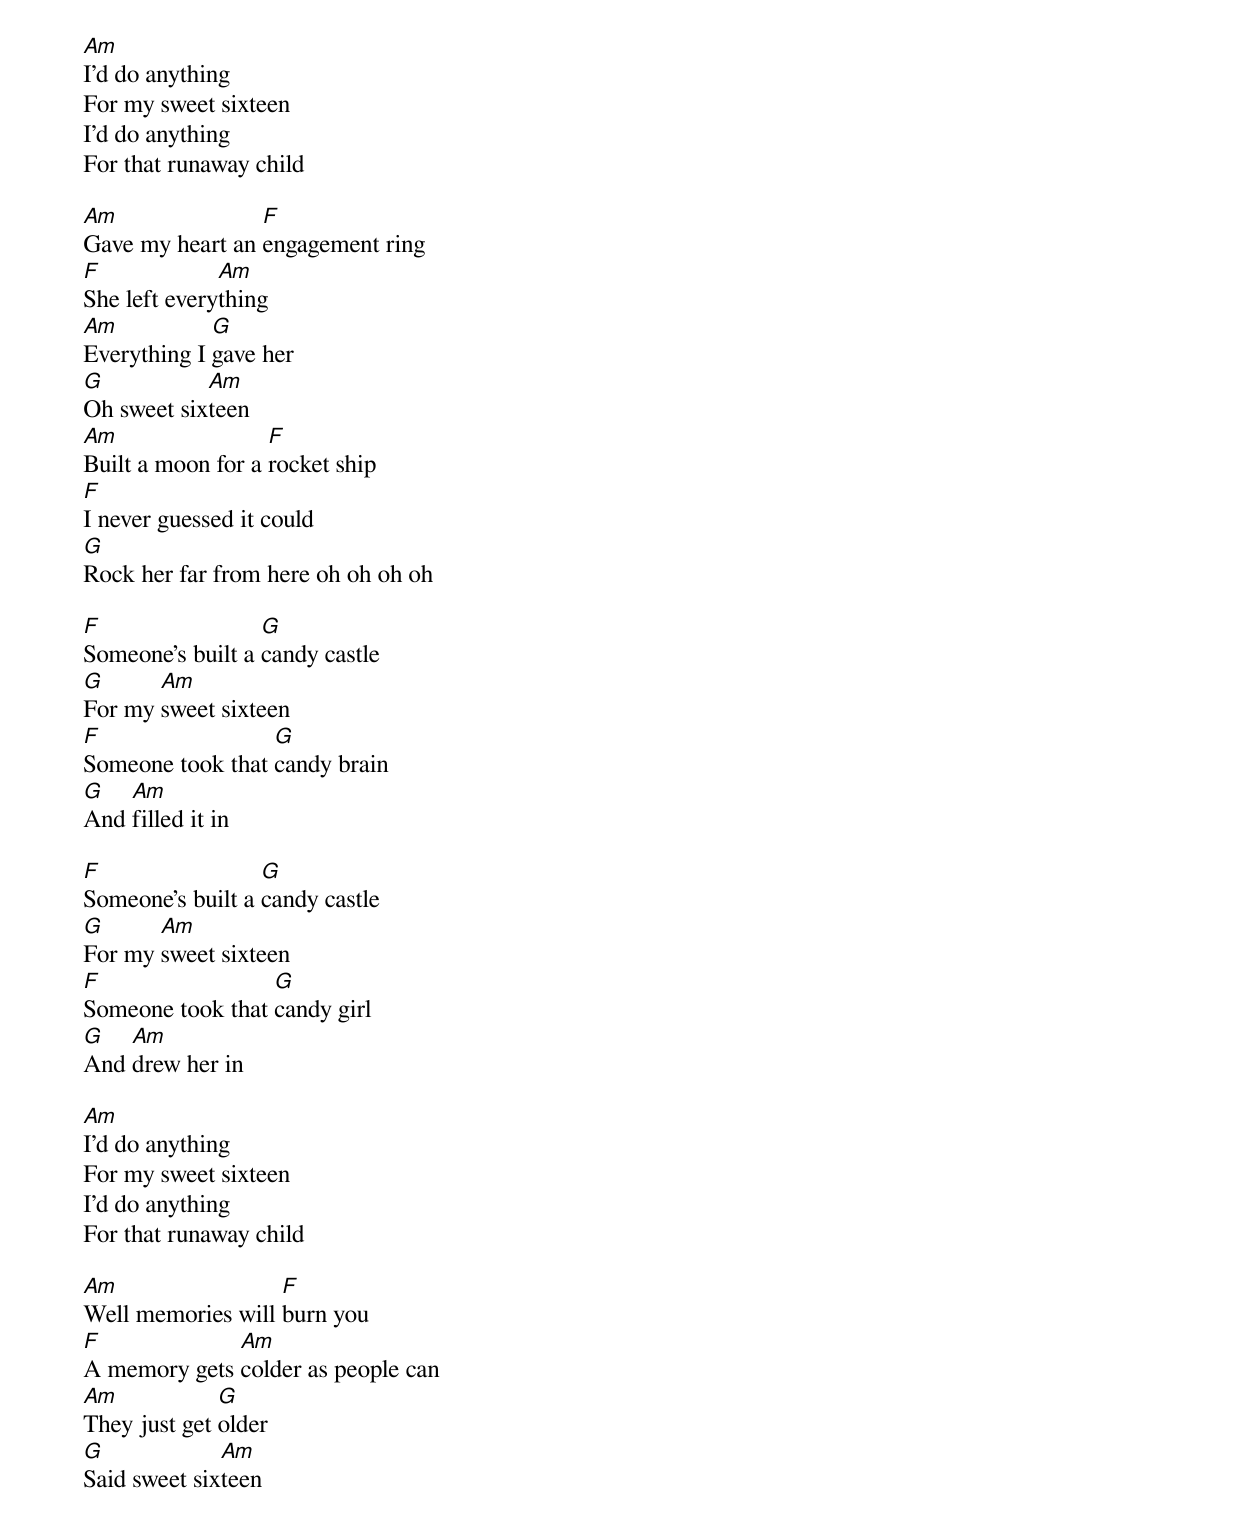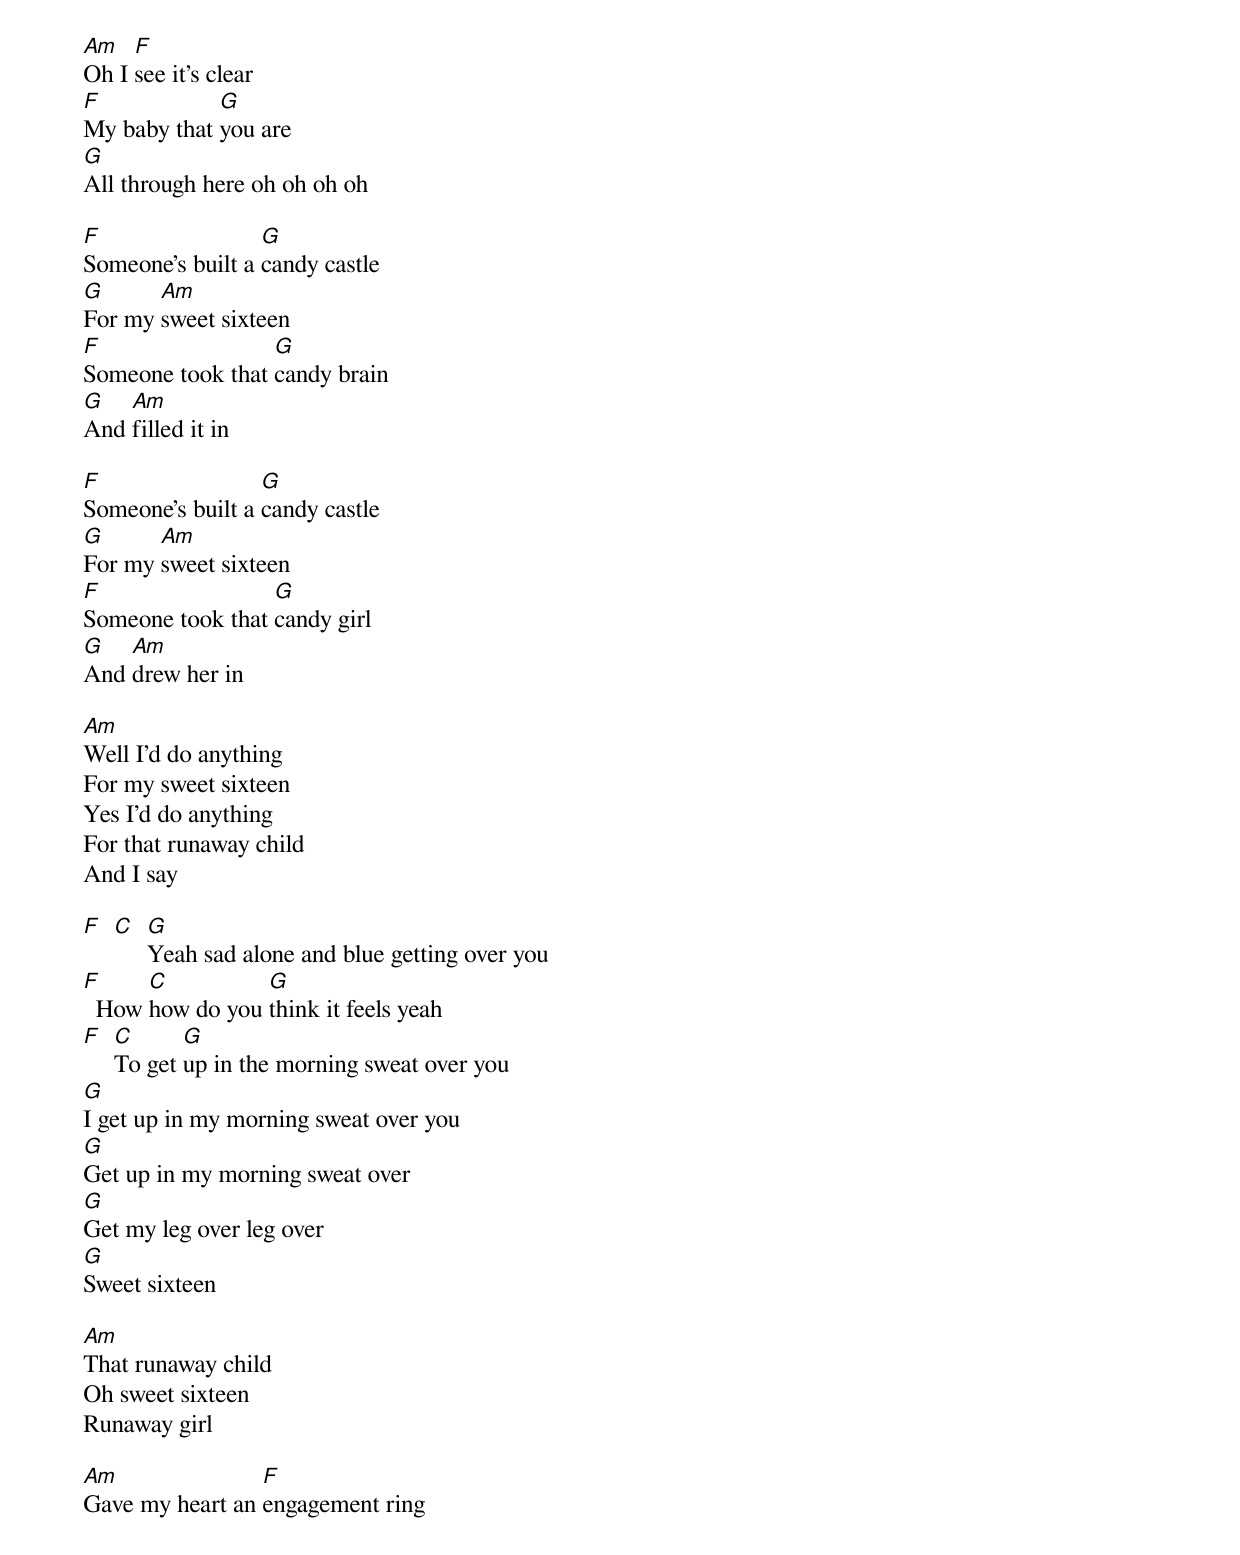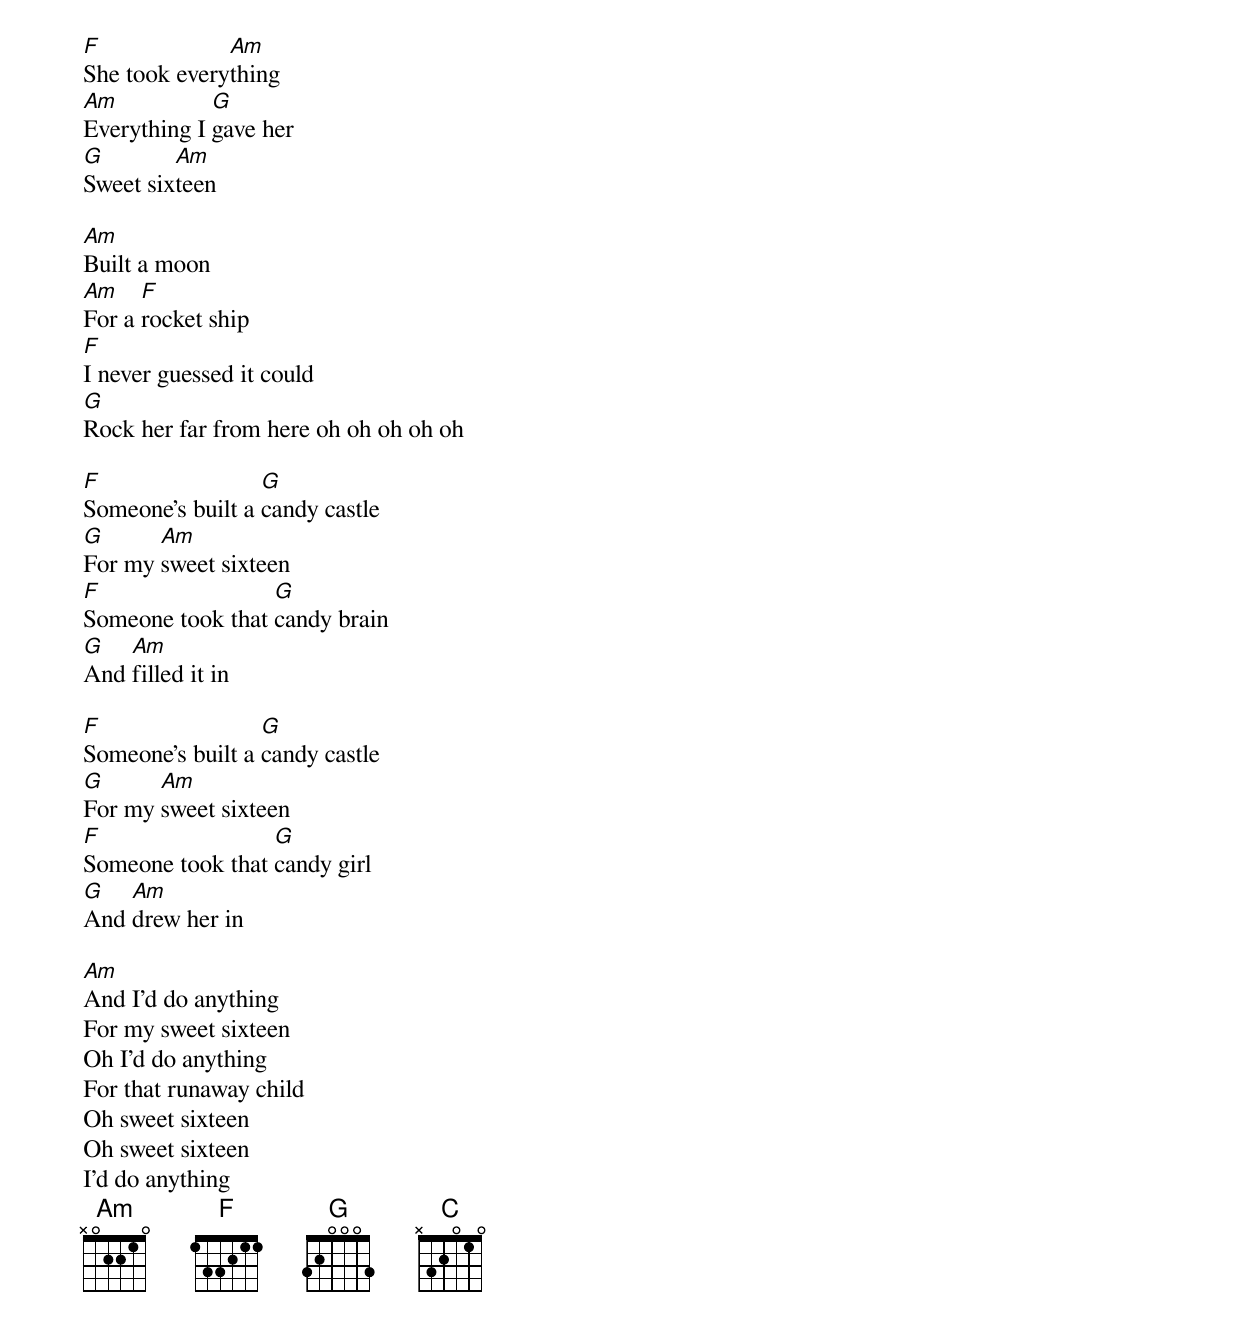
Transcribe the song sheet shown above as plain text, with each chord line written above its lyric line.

Am
I'd do anything
For my sweet sixteen
I'd do anything
For that runaway child

Am               F
Gave my heart an engagement ring
F             Am
She left everything
Am           G
Everything I gave her
G           Am
Oh sweet sixteen
Am                 F
Built a moon for a rocket ship
F
I never guessed it could
G
Rock her far from here oh oh oh oh

F                 G
Someone's built a candy castle
G      Am
For my sweet sixteen
F                 G
Someone took that candy brain
G   Am
And filled it in

F                 G
Someone's built a candy castle
G      Am
For my sweet sixteen
F                 G
Someone took that candy girl
G   Am
And drew her in

Am
I'd do anything
For my sweet sixteen
I'd do anything
For that runaway child

Am                 F
Well memories will burn you
F             Am
A memory gets colder as people can
Am            G
They just get older
G             Am
Said sweet sixteen
Am   F
Oh I see it's clear
F            G
My baby that you are
G
All through here oh oh oh oh

F                 G
Someone's built a candy castle
G      Am
For my sweet sixteen
F                 G
Someone took that candy brain
G   Am
And filled it in

F                 G
Someone's built a candy castle
G      Am
For my sweet sixteen
F                 G
Someone took that candy girl
G   Am
And drew her in

Am
Well I'd do anything
For my sweet sixteen
Yes I'd do anything
For that runaway child
And I say

F C G
    Yeah sad alone and blue getting over you
F     C          G
  How how do you think it feels yeah
F C      G
  To get up in the morning sweat over you
G
I get up in my morning sweat over you
G
Get up in my morning sweat over
G
Get my leg over leg over
G
Sweet sixteen

Am
That runaway child
Oh sweet sixteen
Runaway girl

Am               F
Gave my heart an engagement ring
F             Am
She took everything
Am           G
Everything I gave her
G        Am
Sweet sixteen

Am
Built a moon
Am    F
For a rocket ship
F
I never guessed it could
G
Rock her far from here oh oh oh oh oh

F                 G
Someone's built a candy castle
G      Am
For my sweet sixteen
F                 G
Someone took that candy brain
G   Am
And filled it in

F                 G
Someone's built a candy castle
G      Am
For my sweet sixteen
F                 G
Someone took that candy girl
G   Am
And drew her in

Am
And I'd do anything
For my sweet sixteen
Oh I'd do anything
For that runaway child
Oh sweet sixteen
Oh sweet sixteen
I'd do anything
